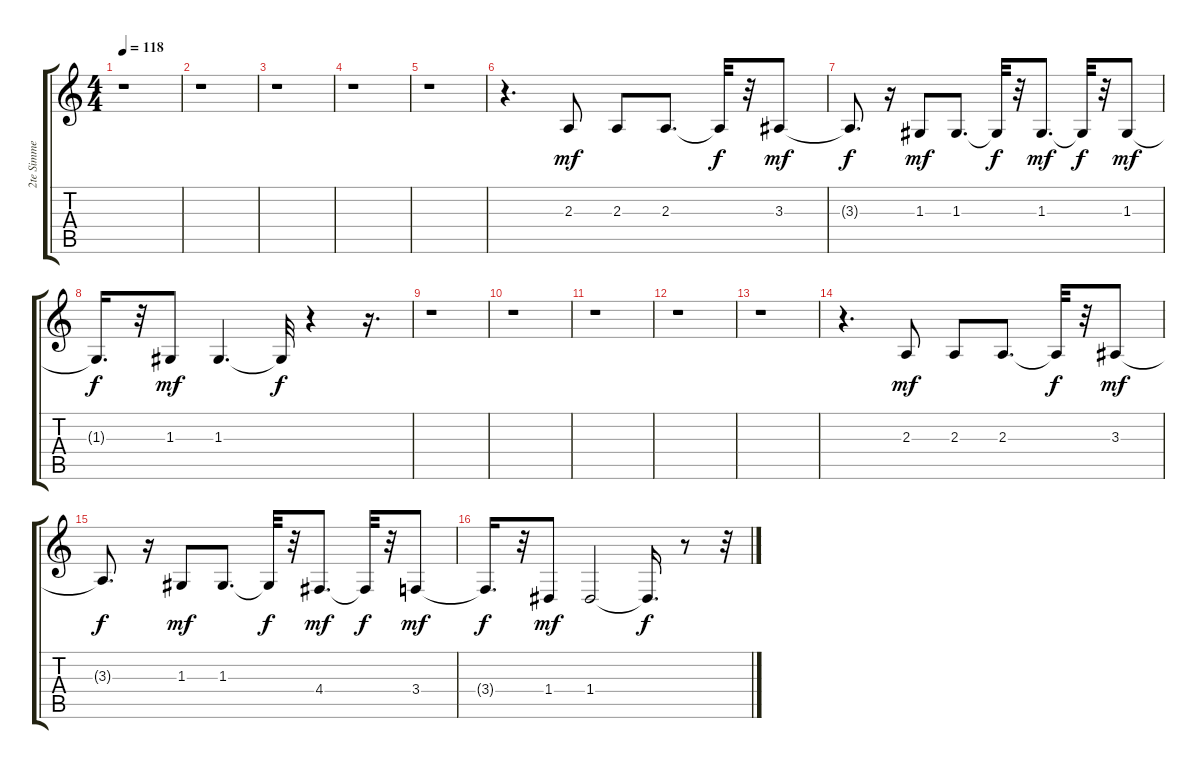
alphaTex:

\track ("2te Simme" "2te Simme") {instrument tuba}
\staff {score tabs}
\tuning (E4 B3 G3 D3 A2 E2) {hide}
\ts (4 4)
\tempo 118
\clef g2
\ks c
r.1{dy f} |
r.1 |
r.1 |
r.1 |
r.1 |
r.4{d} 2.3.8{dy mf} 2.3.8 2.3.8{d} 2.3{t}.32{dy f} r.32 3.3.8{dy mf} |
3.3{t}.8{d dy f} r.16 1.3.8{dy mf} 1.3.8{d} 1.3{t}.32{dy f} r.32 1.3.8{d dy mf} 1.3{t}.32{dy f} r.32 1.3.8{dy mf} |
1.3{t}.16{d dy f} r.32 1.3.8{dy mf} 1.3.4{d} 1.3{t}.32{dy f} r.4 r.16{d} |
r.1 |
r.1 |
r.1 |
r.1 |
r.1 |
r.4{d} 2.3.8{dy mf} 2.3.8 2.3.8{d} 2.3{t}.32{dy f} r.32 3.3.8{dy mf} |
3.3{t}.8{d dy f} r.16 1.3.8{dy mf} 1.3.8{d} 1.3{t}.32{dy f} r.32 4.4.8{d dy mf} 4.4{t}.32{dy f} r.32 3.4.8{dy mf} |
3.4{t}.16{d dy f} r.32 1.4.8{dy mf} 1.4.2 1.4{t}.16{d dy f} r.8 r.32
